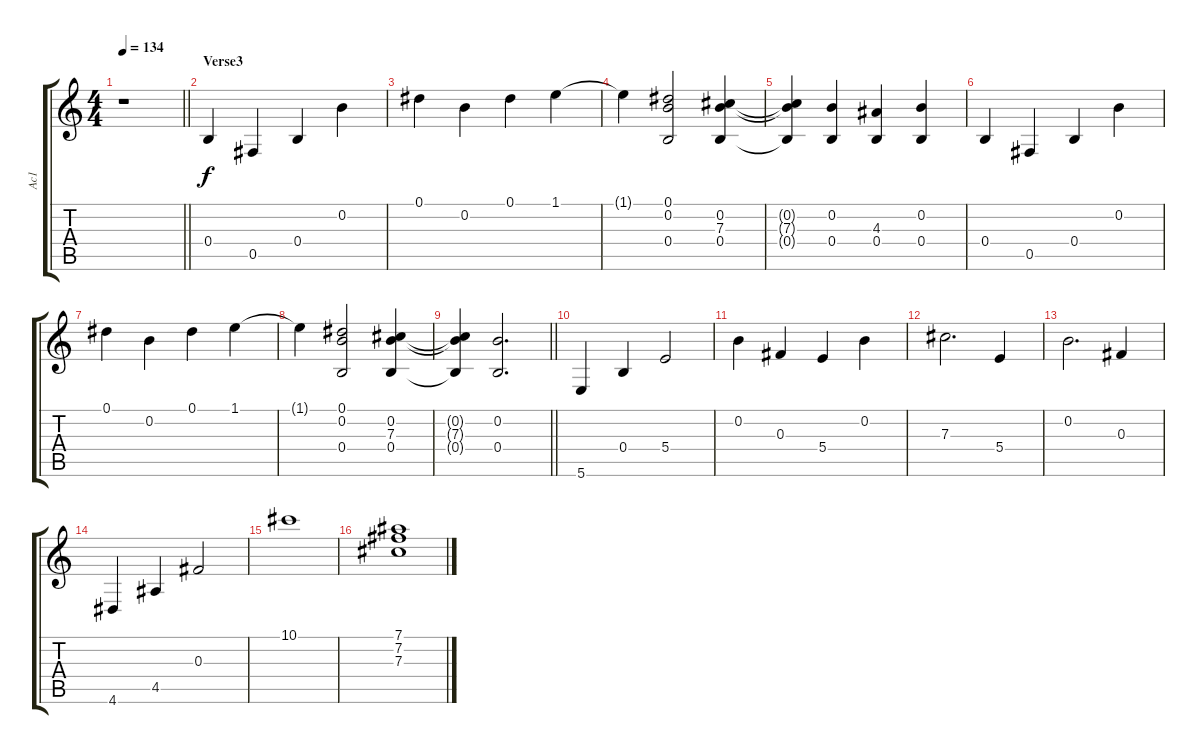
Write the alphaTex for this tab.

\track ("Ac1" "Ac1") {instrument acousticguitarsteel}
\staff {score tabs}
\tuning (Eb4 B3 Gb3 B2 Gb2 B1) {hide}
\ts (4 4)
\tempo 134
\clef g2
\barLineRight lightlight
\ks c
r.1{dy f} |
\section ("" "Verse3")
0.4.4 0.5.4 0.4.4 0.2.4 |
0.1.4 0.2.4 0.1.4 1.1.4 |
1.1{t}.4 (0.1 0.2 0.4).2 (0.2 7.3 0.4).4 |
(0.2{t} 7.3{t} 0.4{t}).4 (0.2 0.4).4 (4.3 0.4).4 (0.2 0.4).4 |
0.4.4 0.5.4 0.4.4 0.2.4 |
0.1.4 0.2.4 0.1.4 1.1.4 |
1.1{t}.4 (0.1 0.2 0.4).2 (0.2 7.3 0.4).4 |
\barLineRight lightlight
(0.2{t} 7.3{t} 0.4{t}).4 (0.2 0.4).2{d} |
\section ("" "")
5.6.4 0.4.4 5.4.2 |
0.2.4 0.3.4 5.4.4 0.2.4 |
7.3.2{d} 5.4.4 |
0.2.2{d} 0.3.4 |
4.6.4 4.5.4 0.3.2 |
10.1.1 |
(7.1 7.2 7.3).1
